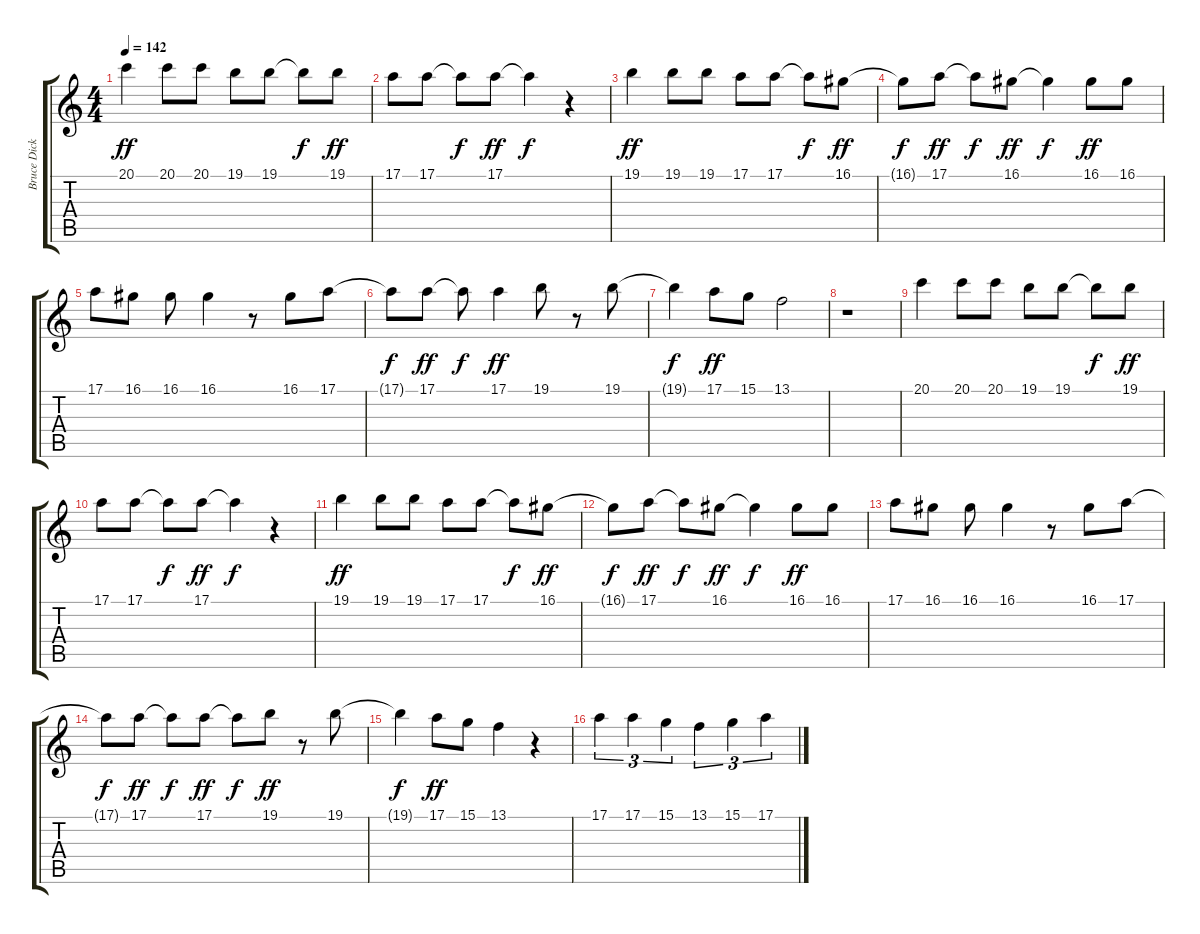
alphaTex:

\track ("Bruce Dickinson" "Bruce Dick") {instrument choiraahs}
\staff {score tabs}
\tuning (E4 B3 G3 D3 A2 E2) {hide}
\ts (4 4)
\tempo 142
\clef g2
\ks c
20.1.4{dy ff} 20.1.8 20.1.8 19.1.8 19.1.8 19.1{t}.8{dy f} 19.1.8{dy ff} |
17.1.8 17.1.8 17.1{t}.8{dy f} 17.1.8{dy ff} 17.1{t}.4{dy f} r.4 |
19.1.4{dy ff} 19.1.8 19.1.8 17.1.8 17.1.8 17.1{t}.8{dy f} 16.1.8{dy ff} |
16.1{t}.8{dy f} 17.1.8{dy ff} 17.1{t}.8{dy f} 16.1.8{dy ff} 16.1{t}.4{dy f} 16.1.8{dy ff} 16.1.8 |
17.1.8 16.1.8 16.1.8 16.1.4 r.8 16.1.8 17.1.8 |
17.1{t}.8{dy f} 17.1.8{dy ff} 17.1{t}.8{dy f} 17.1.4{dy ff} 19.1.8 r.8 19.1.8 |
19.1{t}.4{dy f} 17.1.8{dy ff} 15.1.8 13.1.2 |
r.1 |
20.1.4 20.1.8 20.1.8 19.1.8 19.1.8 19.1{t}.8{dy f} 19.1.8{dy ff} |
17.1.8 17.1.8 17.1{t}.8{dy f} 17.1.8{dy ff} 17.1{t}.4{dy f} r.4 |
19.1.4{dy ff} 19.1.8 19.1.8 17.1.8 17.1.8 17.1{t}.8{dy f} 16.1.8{dy ff} |
16.1{t}.8{dy f} 17.1.8{dy ff} 17.1{t}.8{dy f} 16.1.8{dy ff} 16.1{t}.4{dy f} 16.1.8{dy ff} 16.1.8 |
17.1.8 16.1.8 16.1.8 16.1.4 r.8 16.1.8 17.1.8 |
17.1{t}.8{dy f} 17.1.8{dy ff} 17.1{t}.8{dy f} 17.1.8{dy ff} 17.1{t}.8{dy f} 19.1.8{dy ff} r.8 19.1.8 |
19.1{t}.4{dy f} 17.1.8{dy ff} 15.1.8 13.1.4 r.4 |
17.1.4{tu (3 2)} 17.1.4{tu (3 2)} 15.1.4{tu (3 2)} 13.1.4{tu (3 2)} 15.1.4{tu (3 2)} 17.1.4{tu (3 2)}
